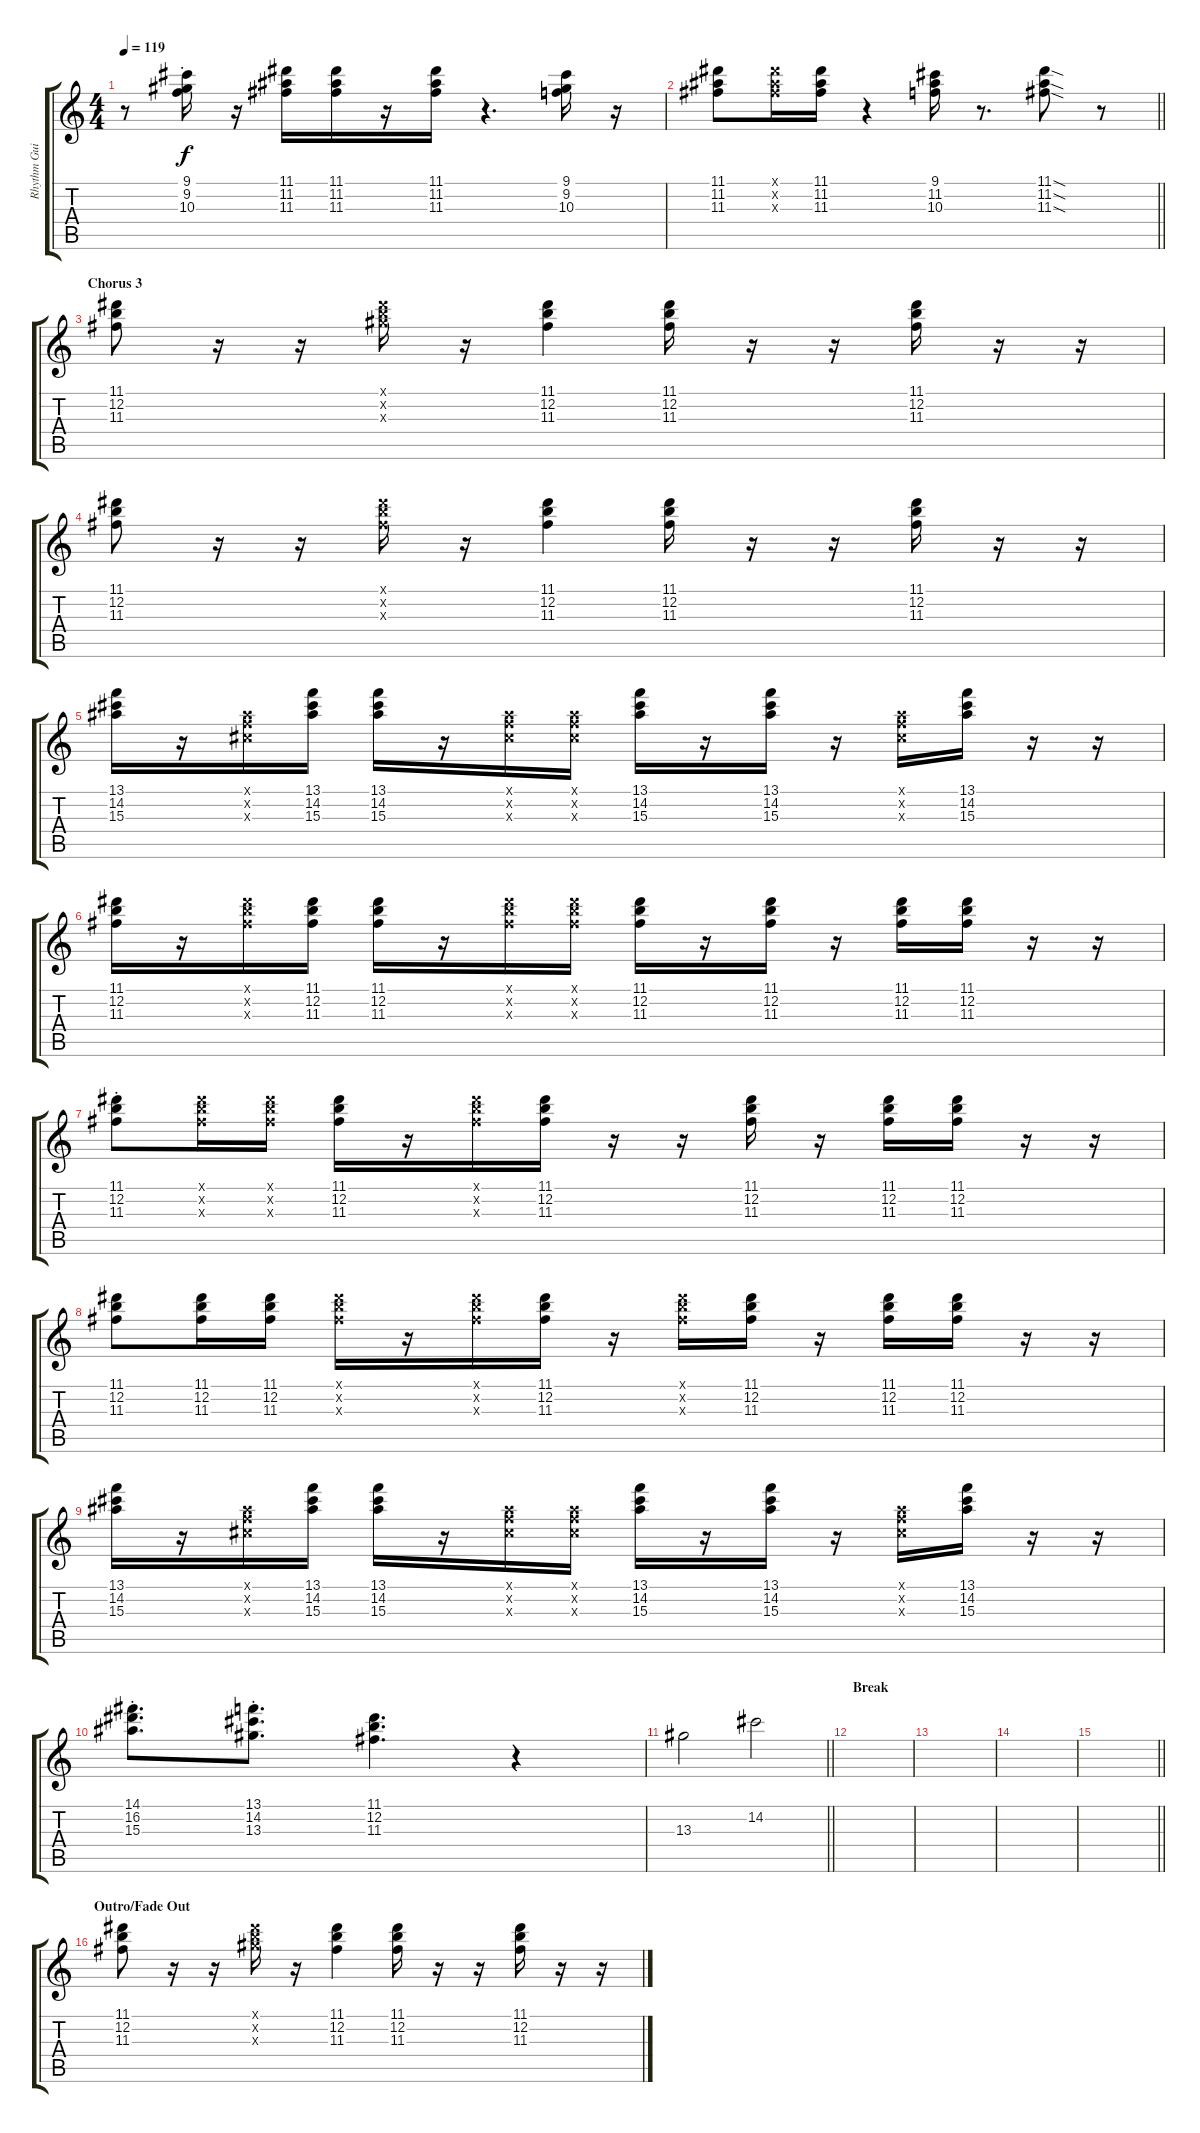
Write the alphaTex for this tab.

\track ("Rhythm Guitar" "Rhythm Gui") {instrument acousticguitarsteel}
\staff {score tabs}
\tuning (E4 B3 G3 D3 A2 E2) {hide}
\ts (4 4)
\tempo 119
\clef g2
\ks c
r.8{dy f} (9.1{st} 9.2{st} 10.3{st}).16 r.16 (11.1 11.2 11.3).16 (11.1 11.2 11.3).16 r.16 (11.1 11.2 11.3).16 r.4{d} (9.1 9.2 10.3).16 r.16 |
\barLineRight lightlight
(11.1 11.2 11.3).8 (11.1{x} 11.2{x} 11.3{x}).16 (11.1 11.2 11.3).16 r.4 (9.1 11.2 10.3).16 r.8{d} (11.1{sod} 11.2{sod} 11.3{sod}).8 r.8 |
\section ("" "Chorus 3")
(11.1 12.2 11.3).8 r.16 r.16 (11.1{x} 12.2{x} 13.3{x}).16 r.16 (11.1 12.2 11.3).4 (11.1 12.2 11.3).16 r.16 r.16 (11.1 12.2 11.3).16 r.16 r.16 |
(11.1 12.2 11.3).8 r.16 r.16 (11.1{x} 12.2{x} 11.3{x}).16 r.16 (11.1 12.2 11.3).4 (11.1 12.2 11.3).16 r.16 r.16 (11.1 12.2 11.3).16 r.16 r.16 |
(13.1 14.2 15.3).16 r.16 (6.1{x} 6.2{x} 6.3{x}).16 (13.1 14.2 15.3).16 (13.1 14.2 15.3).16 r.16 (6.1{x} 6.2{x} 6.3{x}).16 (6.1{x} 6.2{x} 6.3{x}).16 (13.1 14.2 15.3).16 r.16 (13.1 14.2 15.3).16 r.16 (6.1{x} 6.2{x} 6.3{x}).16 (13.1 14.2 15.3).16 r.16 r.16 |
(11.1 12.2 11.3).16 r.16 (11.1{x} 12.2{x} 11.3{x}).16 (11.1 12.2 11.3).16 (11.1 12.2 11.3).16 r.16 (11.1{x} 12.2{x} 11.3{x}).16 (11.1{x} 12.2{x} 11.3{x}).16 (11.1 12.2 11.3).16 r.16 (11.1 12.2 11.3).16 r.16 (11.1 12.2 11.3).16 (11.1 12.2 11.3).16 r.16 r.16 |
(11.1{st} 12.2{st} 11.3{st}).8 (11.1{x} 12.2{x} 11.3{x}).16 (11.1{x} 12.2{x} 11.3{x}).16 (11.1 12.2 11.3).16 r.16 (11.1{x} 12.2{x} 11.3{x}).16 (11.1 12.2 11.3).16 r.16 r.16 (11.1 12.2 11.3).16 r.16 (11.1 12.2 11.3).16 (11.1 12.2 11.3).16 r.16 r.16 |
(11.1 12.2 11.3).8 (11.1 12.2 11.3).16 (11.1 12.2 11.3).16 (11.1{x} 12.2{x} 11.3{x}).16 r.16 (11.1{x} 12.2{x} 11.3{x}).16 (11.1 12.2 11.3).16 r.16 (11.1{x} 12.2{x} 11.3{x}).16 (11.1 12.2 11.3).16 r.16 (11.1 12.2 11.3).16 (11.1 12.2 11.3).16 r.16 r.16 |
(13.1 14.2 15.3).16 r.16 (6.1{x} 6.2{x} 6.3{x}).16 (13.1 14.2 15.3).16 (13.1 14.2 15.3).16 r.16 (6.1{x} 6.2{x} 6.3{x}).16 (6.1{x} 6.2{x} 6.3{x}).16 (13.1 14.2 15.3).16 r.16 (13.1 14.2 15.3).16 r.16 (6.1{x} 6.2{x} 6.3{x}).16 (13.1 14.2 15.3).16 r.16 r.16 |
(14.1{st} 16.2{st} 15.3{st}).8{d} (13.1{st} 14.2{st} 13.3{st}).8{d} (11.1 12.2 11.3).4{d} r.4 |
\barLineRight lightlight
13.3.2 14.2.2 |
\section ("" "Break")
|
|
|
\barLineRight lightlight
|
\section ("" "Outro/Fade Out")
(11.1 12.2 11.3).8 r.16 r.16 (11.1{x} 12.2{x} 13.3{x}).16 r.16 (11.1 12.2 11.3).4 (11.1 12.2 11.3).16 r.16 r.16 (11.1 12.2 11.3).16 r.16 r.16
